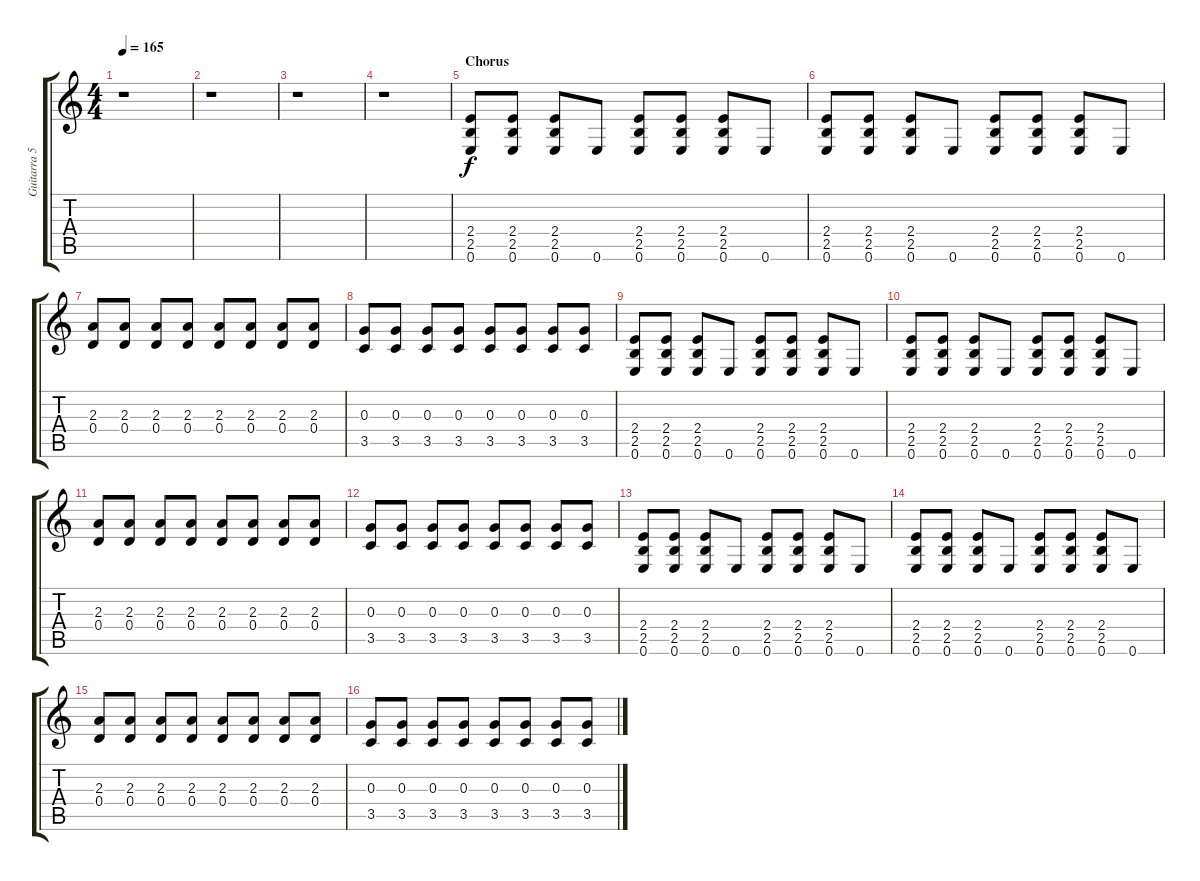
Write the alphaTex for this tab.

\track ("Guitarra 5 ( Ritmica 2 )" "Guitarra 5") {instrument distortionguitar}
\staff {score tabs}
\tuning (E4 B3 G3 D3 A2 E2) {hide}
\ts (4 4)
\tempo 165
\clef g2
\ks c
r.1{dy f} |
r.1 |
r.1 |
r.1 |
\section ("" "Chorus")
(2.4 2.5 0.6).8 (2.4 2.5 0.6).8 (2.4 2.5 0.6).8 0.6.8 (2.4 2.5 0.6).8 (2.4 2.5 0.6).8 (2.4 2.5 0.6).8 0.6.8 |
(2.4 2.5 0.6).8 (2.4 2.5 0.6).8 (2.4 2.5 0.6).8 0.6.8 (2.4 2.5 0.6).8 (2.4 2.5 0.6).8 (2.4 2.5 0.6).8 0.6.8 |
(2.3 0.4).8 (2.3 0.4).8 (2.3 0.4).8 (2.3 0.4).8 (2.3 0.4).8 (2.3 0.4).8 (2.3 0.4).8 (2.3 0.4).8 |
(0.3 3.5).8 (0.3 3.5).8 (0.3 3.5).8 (0.3 3.5).8 (0.3 3.5).8 (0.3 3.5).8 (0.3 3.5).8 (0.3 3.5).8 |
(2.4 2.5 0.6).8 (2.4 2.5 0.6).8 (2.4 2.5 0.6).8 0.6.8 (2.4 2.5 0.6).8 (2.4 2.5 0.6).8 (2.4 2.5 0.6).8 0.6.8 |
(2.4 2.5 0.6).8 (2.4 2.5 0.6).8 (2.4 2.5 0.6).8 0.6.8 (2.4 2.5 0.6).8 (2.4 2.5 0.6).8 (2.4 2.5 0.6).8 0.6.8 |
(2.3 0.4).8 (2.3 0.4).8 (2.3 0.4).8 (2.3 0.4).8 (2.3 0.4).8 (2.3 0.4).8 (2.3 0.4).8 (2.3 0.4).8 |
(0.3 3.5).8 (0.3 3.5).8 (0.3 3.5).8 (0.3 3.5).8 (0.3 3.5).8 (0.3 3.5).8 (0.3 3.5).8 (0.3 3.5).8 |
(2.4 2.5 0.6).8 (2.4 2.5 0.6).8 (2.4 2.5 0.6).8 0.6.8 (2.4 2.5 0.6).8 (2.4 2.5 0.6).8 (2.4 2.5 0.6).8 0.6.8 |
(2.4 2.5 0.6).8 (2.4 2.5 0.6).8 (2.4 2.5 0.6).8 0.6.8 (2.4 2.5 0.6).8 (2.4 2.5 0.6).8 (2.4 2.5 0.6).8 0.6.8 |
(2.3 0.4).8 (2.3 0.4).8 (2.3 0.4).8 (2.3 0.4).8 (2.3 0.4).8 (2.3 0.4).8 (2.3 0.4).8 (2.3 0.4).8 |
(0.3 3.5).8 (0.3 3.5).8 (0.3 3.5).8 (0.3 3.5).8 (0.3 3.5).8 (0.3 3.5).8 (0.3 3.5).8 (0.3 3.5).8
